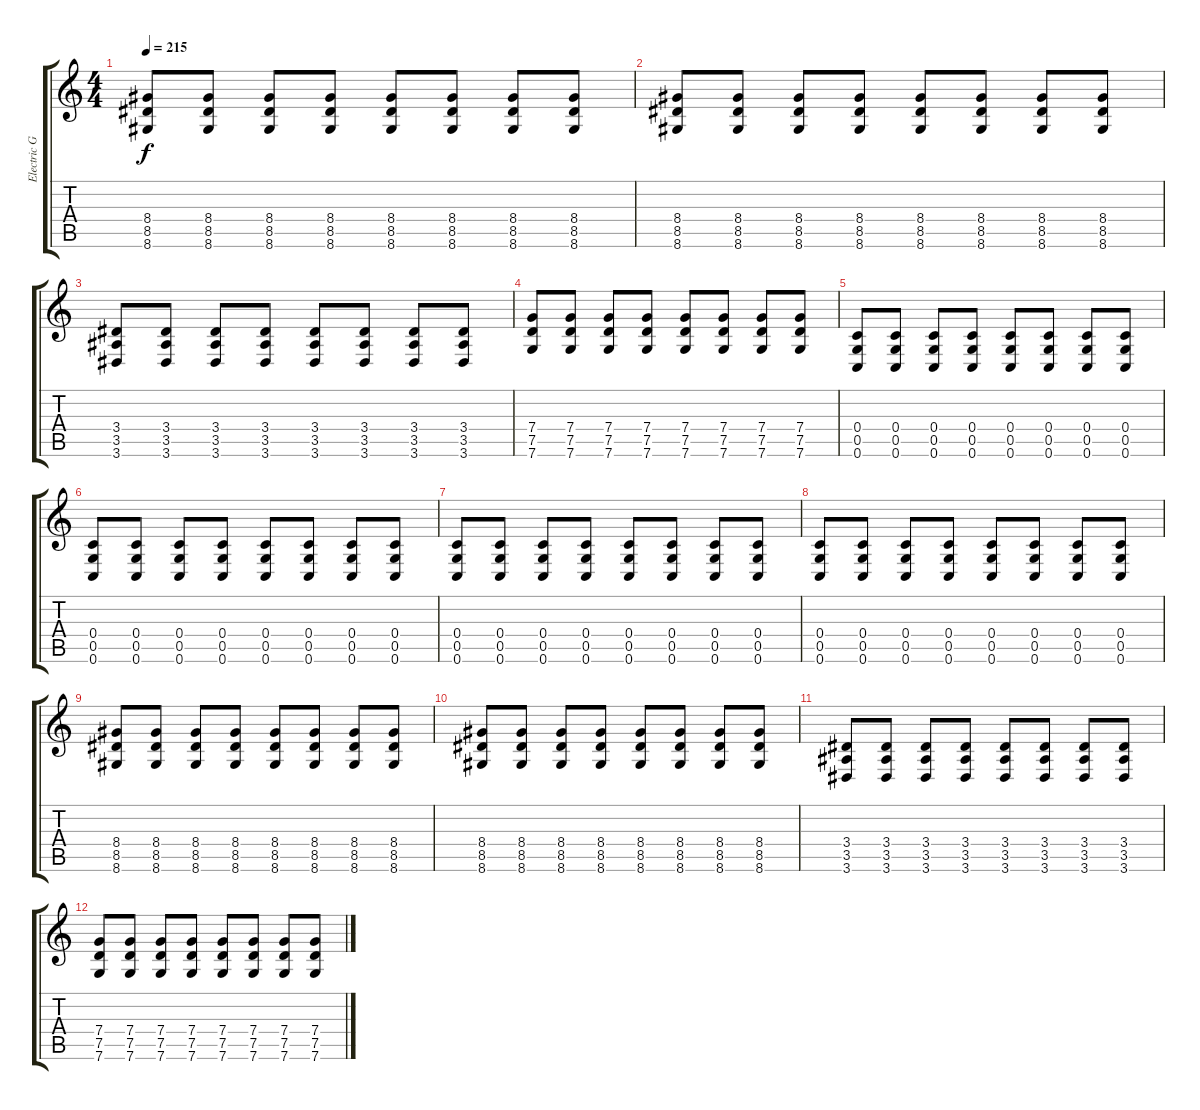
\track ("Electric Guitar" "Electric G") {instrument distortionguitar}
\staff {score tabs}
\tuning (D4 A3 F3 C3 G2 C2) {hide}
\ts (4 4)
\tempo 215
\clef g2
\ks c
(8.4 8.5 8.6).8{dy f} (8.4 8.5 8.6).8 (8.4 8.5 8.6).8 (8.4 8.5 8.6).8 (8.4 8.5 8.6).8 (8.4 8.5 8.6).8 (8.4 8.5 8.6).8 (8.4 8.5 8.6).8 |
(8.4 8.5 8.6).8 (8.4 8.5 8.6).8 (8.4 8.5 8.6).8 (8.4 8.5 8.6).8 (8.4 8.5 8.6).8 (8.4 8.5 8.6).8 (8.4 8.5 8.6).8 (8.4 8.5 8.6).8 |
(3.4 3.5 3.6).8 (3.4 3.5 3.6).8 (3.4 3.5 3.6).8 (3.4 3.5 3.6).8 (3.4 3.5 3.6).8 (3.4 3.5 3.6).8 (3.4 3.5 3.6).8 (3.4 3.5 3.6).8 |
(7.4 7.5 7.6).8 (7.4 7.5 7.6).8 (7.4 7.5 7.6).8 (7.4 7.5 7.6).8 (7.4 7.5 7.6).8 (7.4 7.5 7.6).8 (7.4 7.5 7.6).8 (7.4 7.5 7.6).8 |
(0.4 0.5 0.6).8 (0.4 0.5 0.6).8 (0.4 0.5 0.6).8 (0.4 0.5 0.6).8 (0.4 0.5 0.6).8 (0.4 0.5 0.6).8 (0.4 0.5 0.6).8 (0.4 0.5 0.6).8 |
(0.4 0.5 0.6).8 (0.4 0.5 0.6).8 (0.4 0.5 0.6).8 (0.4 0.5 0.6).8 (0.4 0.5 0.6).8 (0.4 0.5 0.6).8 (0.4 0.5 0.6).8 (0.4 0.5 0.6).8 |
(0.4 0.5 0.6).8 (0.4 0.5 0.6).8 (0.4 0.5 0.6).8 (0.4 0.5 0.6).8 (0.4 0.5 0.6).8 (0.4 0.5 0.6).8 (0.4 0.5 0.6).8 (0.4 0.5 0.6).8 |
(0.4 0.5 0.6).8 (0.4 0.5 0.6).8 (0.4 0.5 0.6).8 (0.4 0.5 0.6).8 (0.4 0.5 0.6).8 (0.4 0.5 0.6).8 (0.4 0.5 0.6).8 (0.4 0.5 0.6).8 |
(8.4 8.5 8.6).8 (8.4 8.5 8.6).8 (8.4 8.5 8.6).8 (8.4 8.5 8.6).8 (8.4 8.5 8.6).8 (8.4 8.5 8.6).8 (8.4 8.5 8.6).8 (8.4 8.5 8.6).8 |
(8.4 8.5 8.6).8 (8.4 8.5 8.6).8 (8.4 8.5 8.6).8 (8.4 8.5 8.6).8 (8.4 8.5 8.6).8 (8.4 8.5 8.6).8 (8.4 8.5 8.6).8 (8.4 8.5 8.6).8 |
(3.4 3.5 3.6).8 (3.4 3.5 3.6).8 (3.4 3.5 3.6).8 (3.4 3.5 3.6).8 (3.4 3.5 3.6).8 (3.4 3.5 3.6).8 (3.4 3.5 3.6).8 (3.4 3.5 3.6).8 |
(7.4 7.5 7.6).8 (7.4 7.5 7.6).8 (7.4 7.5 7.6).8 (7.4 7.5 7.6).8 (7.4 7.5 7.6).8 (7.4 7.5 7.6).8 (7.4 7.5 7.6).8 (7.4 7.5 7.6).8
